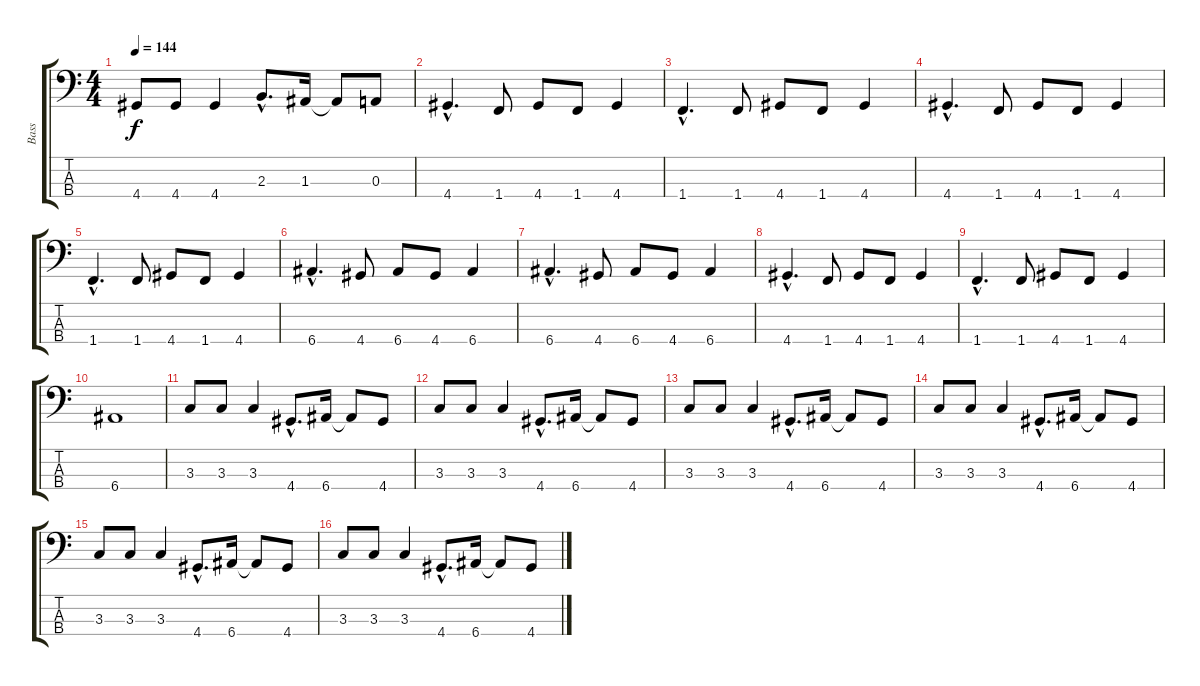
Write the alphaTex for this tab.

\track ("Bass" "Bass") {instrument electricbassfinger}
\staff {score tabs}
\tuning (G2 D2 A1 E1) {hide}
\ts (4 4)
\tempo 144
\clef f4
\ks c
4.4.8{dy f} 4.4.8 4.4.4 2.3{hac}.8{d} 1.3.16 1.3{t}.8 0.3.8 |
4.4{hac}.4{d} 1.4.8 4.4.8 1.4.8 4.4.4 |
1.4{hac}.4{d} 1.4.8 4.4.8 1.4.8 4.4.4 |
4.4{hac}.4{d} 1.4.8 4.4.8 1.4.8 4.4.4 |
1.4{hac}.4{d} 1.4.8 4.4.8 1.4.8 4.4.4 |
6.4{hac}.4{d} 4.4.8 6.4.8 4.4.8 6.4.4 |
6.4{hac}.4{d} 4.4.8 6.4.8 4.4.8 6.4.4 |
4.4{hac}.4{d} 1.4.8 4.4.8 1.4.8 4.4.4 |
1.4{hac}.4{d} 1.4.8 4.4.8 1.4.8 4.4.4 |
6.4.1 |
3.3.8 3.3.8 3.3.4 4.4{hac}.8{d} 6.4.16 6.4{t}.8 4.4.8 |
3.3.8 3.3.8 3.3.4 4.4{hac}.8{d} 6.4.16 6.4{t}.8 4.4.8 |
3.3.8 3.3.8 3.3.4 4.4{hac}.8{d} 6.4.16 6.4{t}.8 4.4.8 |
3.3.8 3.3.8 3.3.4 4.4{hac}.8{d} 6.4.16 6.4{t}.8 4.4.8 |
3.3.8 3.3.8 3.3.4 4.4{hac}.8{d} 6.4.16 6.4{t}.8 4.4.8 |
3.3.8 3.3.8 3.3.4 4.4{hac}.8{d} 6.4.16 6.4{t}.8 4.4.8
